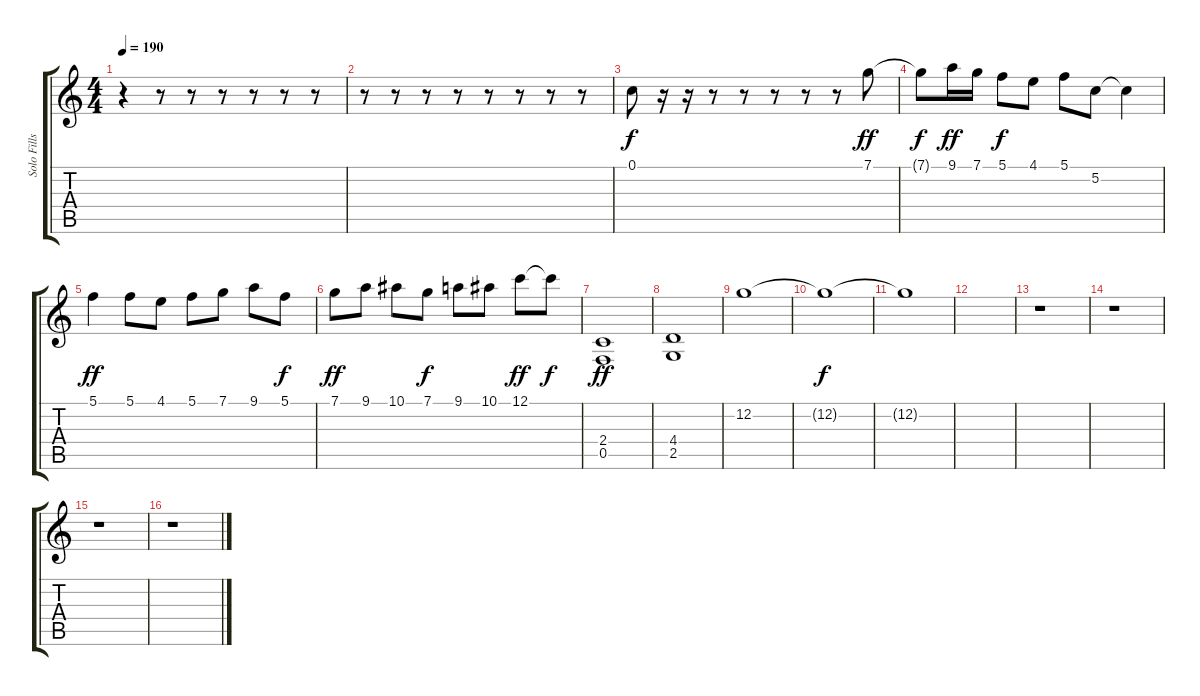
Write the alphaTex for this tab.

\track ("Solo Fills" "Solo Fills") {instrument distortionguitar}
\staff {score tabs}
\tuning (C4 G3 Eb3 Bb2 F2 C2) {hide}
\ts (4 4)
\tempo 190
\clef g2
\ks c
r.4{dy f} r.8 r.8 r.8 r.8 r.8 r.8 |
r.8 r.8 r.8 r.8 r.8 r.8 r.8 r.8 |
0.1.8 r.16 r.16 r.8 r.8 r.8 r.8 r.8 7.1.8{dy ff} |
7.1{t}.8{dy f} 9.1.16{dy ff} 7.1.16 5.1.8{dy f} 4.1.8 5.1.8 5.2.8 5.2{t}.4 |
5.1.4{dy ff} 5.1.8 4.1.8 5.1.8 7.1.8 9.1.8 5.1.8{dy f} |
7.1.8{dy ff} 9.1.8 10.1.8 7.1.8{dy f} 9.1.8 10.1.8 12.1.8{dy ff} 12.1{t}.8{dy f} |
(2.4 0.5).1{dy ff} |
(4.4 2.5).1 |
12.2.1 |
12.2{t}.1{dy f} |
12.2{t}.1 |
|
r.1 |
r.1 |
r.1 |
r.1
